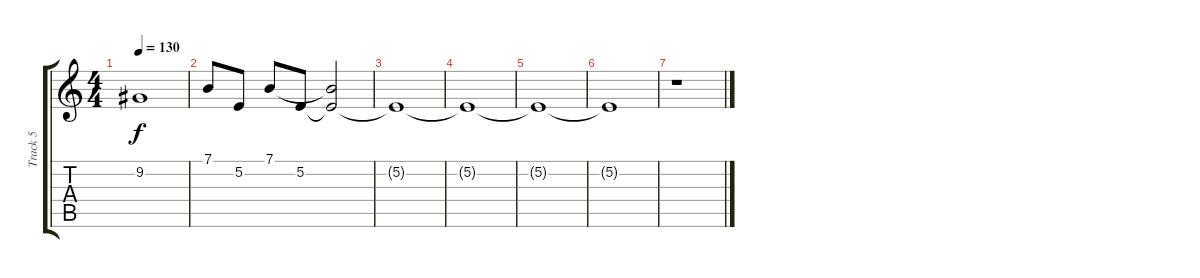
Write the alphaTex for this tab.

\track ("Track 5" "Track 5") {instrument synthstrings1}
\staff {score tabs}
\tuning (E4 B3 G3 D3 A2 E2) {hide}
\ts (4 4)
\tempo 130
\clef g2
\ks c
9.2.1{dy f} |
7.1.8 5.2.8 7.1.8 5.2.8 (7.1{t} 5.2{t}).2 |
5.2{t}.1 |
5.2{t}.1 |
5.2{t}.1 |
5.2{t}.1 |
r.1
